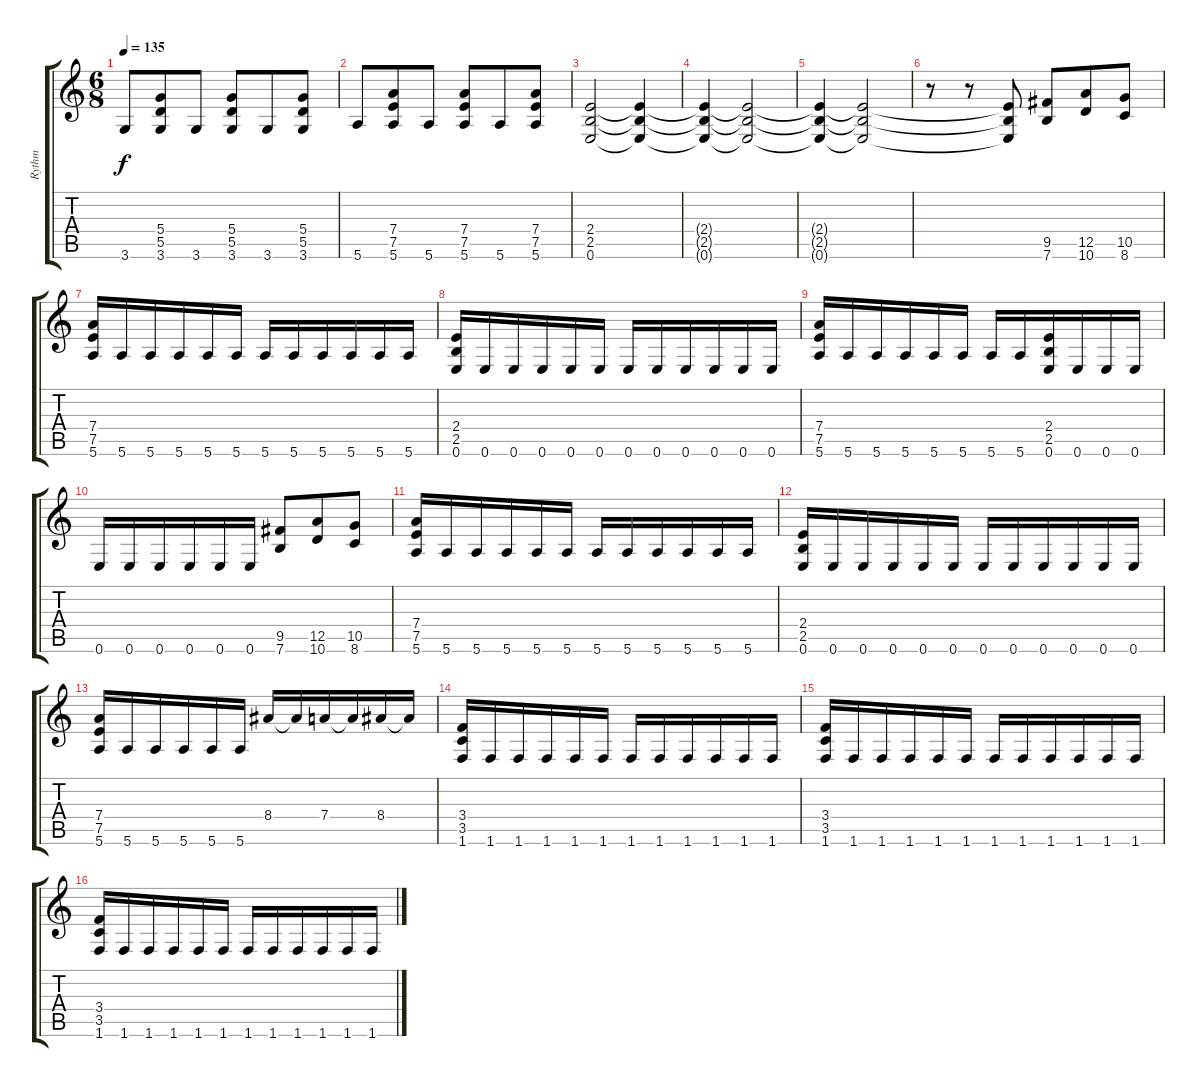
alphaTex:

\track ("Rythm" "Rythm") {instrument distortionguitar}
\staff {score tabs}
\tuning (E4 B3 G3 D3 A2 E2) {hide}
\ts (6 8)
\tempo 135
\clef g2
\ks c
3.6.8{dy f} (5.4 5.5 3.6).8 3.6.8 (5.4 5.5 3.6).8 3.6.8 (5.4 5.5 3.6).8 |
5.6.8 (7.4 7.5 5.6).8 5.6.8 (7.4 7.5 5.6).8 5.6.8 (7.4 7.5 5.6).8 |
(2.4 2.5 0.6).2 (2.4{t} 2.5{t} 0.6{t}).4 |
(2.4{t} 2.5{t} 0.6{t}).4 (2.4{t} 2.5{t} 0.6{t}).2 |
(2.4{t} 2.5{t} 0.6{t}).4 (2.4{t} 2.5{t} 0.6{t}).2 |
r.8 r.8 (2.4{t} 2.5{t} 0.6{t}).8 (9.5 7.6).8 (12.5 10.6).8 (10.5 8.6).8 |
(7.4 7.5 5.6).16 5.6.16 5.6.16 5.6.16 5.6.16 5.6.16 5.6.16 5.6.16 5.6.16 5.6.16 5.6.16 5.6.16 |
(2.4 2.5 0.6).16 0.6.16 0.6.16 0.6.16 0.6.16 0.6.16 0.6.16 0.6.16 0.6.16 0.6.16 0.6.16 0.6.16 |
(7.4 7.5 5.6).16 5.6.16 5.6.16 5.6.16 5.6.16 5.6.16 5.6.16 5.6.16 (2.4 2.5 0.6).16 0.6.16 0.6.16 0.6.16 |
0.6.16 0.6.16 0.6.16 0.6.16 0.6.16 0.6.16 (9.5 7.6).8 (12.5 10.6).8 (10.5 8.6).8 |
(7.4 7.5 5.6).16 5.6.16 5.6.16 5.6.16 5.6.16 5.6.16 5.6.16 5.6.16 5.6.16 5.6.16 5.6.16 5.6.16 |
(2.4 2.5 0.6).16 0.6.16 0.6.16 0.6.16 0.6.16 0.6.16 0.6.16 0.6.16 0.6.16 0.6.16 0.6.16 0.6.16 |
(7.4 7.5 5.6).16 5.6.16 5.6.16 5.6.16 5.6.16 5.6.16 8.4.16 8.4{t}.16 7.4.16 7.4{t}.16 8.4.16 8.4{t}.16 |
(3.4 3.5 1.6).16 1.6.16 1.6.16 1.6.16 1.6.16 1.6.16 1.6.16 1.6.16 1.6.16 1.6.16 1.6.16 1.6.16 |
(3.4 3.5 1.6).16 1.6.16 1.6.16 1.6.16 1.6.16 1.6.16 1.6.16 1.6.16 1.6.16 1.6.16 1.6.16 1.6.16 |
(3.4 3.5 1.6).16 1.6.16 1.6.16 1.6.16 1.6.16 1.6.16 1.6.16 1.6.16 1.6.16 1.6.16 1.6.16 1.6.16
